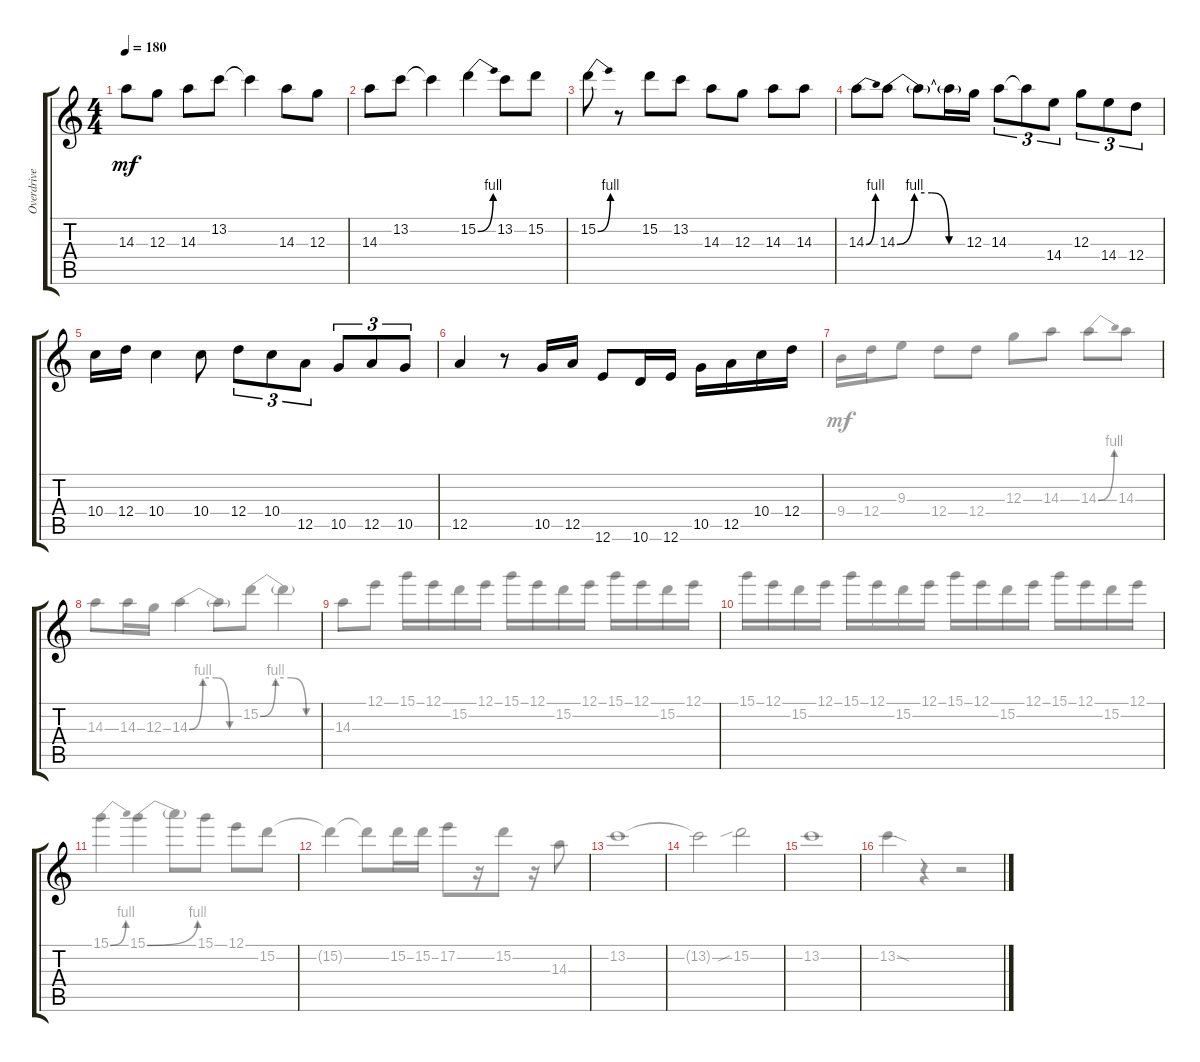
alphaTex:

\track ("Overdrive Guitar" "Overdrive ") {instrument distortionguitar}
\staff {score tabs}
\tuning (E4 B3 G3 D3 A2 E2) {hide}
\voice
\ts (4 4)
\tempo 180
\clef g2
\ks c
14.3.8{dy mf} 12.3.8 14.3.8 13.2.8 13.2{t}.4 14.3.8 12.3.8 |
14.3.8 13.2.8 13.2{t}.4 15.2{be (bend 0 0 60 4)}.4 13.2.8 15.2.8 |
15.2{be (bend 0 0 60 4)}.8 r.8 15.2.8 13.2.8 14.3.8 12.3.8 14.3.8 14.3.8 |
14.3{be (bend 0 0 60 4)}.8 14.3{be (custom 0 0 15 4 30 4 45 0 60 0)}.8 14.3{t}.8 14.3{t}.16 12.3.16 14.3.8{tu (3 2)} 14.3{t}.8{tu (3 2)} 14.4.8{tu (3 2)} 12.3.8{tu (3 2)} 14.4.8{tu (3 2)} 12.4.8{tu (3 2)} |
10.4.16 12.4.16 10.4.4 10.4.8 12.4.8{tu (3 2)} 10.4.8{tu (3 2)} 12.5.8{tu (3 2)} 10.5.8{tu (3 2)} 12.5.8{tu (3 2)} 10.5.8{tu (3 2)} |
12.5.4 r.8 10.5.16 12.5.16 12.6.8 10.6.16 12.6.16 10.5.16 12.5.16 10.4.16 12.4.16 |
|
|
|
|
|
|
|
|
|
\voice
\clef g2
\ottava regular
\simile none
\ks c
|
|
|
|
|
|
9.4.16 12.4.16 9.3.8 12.4.8 12.4.8 12.3.8 14.3.8 14.3{be (bend 0 0 60 4)}.8 14.3.8 |
14.3.8 14.3.16 12.3.16 14.3{be (custom 0 0 15 4 30 4 45 0 60 0)}.4 14.3{t}.8 15.2{be (custom 0 0 15 4 30 4 45 0 60 0)}.8 15.2{t}.4 |
14.3.8 12.1.8 15.1.16 12.1.16 15.2.16 12.1.16 15.1.16 12.1.16 15.2.16 12.1.16 15.1.16 12.1.16 15.2.16 12.1.16 |
15.1.16 12.1.16 15.2.16 12.1.16 15.1.16 12.1.16 15.2.16 12.1.16 15.1.16 12.1.16 15.2.16 12.1.16 15.1.16 12.1.16 15.2.16 12.1.16 |
15.1{be (bend 0 0 60 4)}.4 15.1{be (bend 0 0 60 4)}.4 15.1{t}.8 15.1.8 12.1.8 15.2.8 |
15.2{t}.4 15.2{t}.8 15.2.16 15.2.16 17.2.8 r.16 15.2.8 r.16 14.3.8 |
13.2.1 |
13.2{t}.2 15.2{sib}.2 |
13.2.1 |
13.2{sod}.4 r.4 r.2
